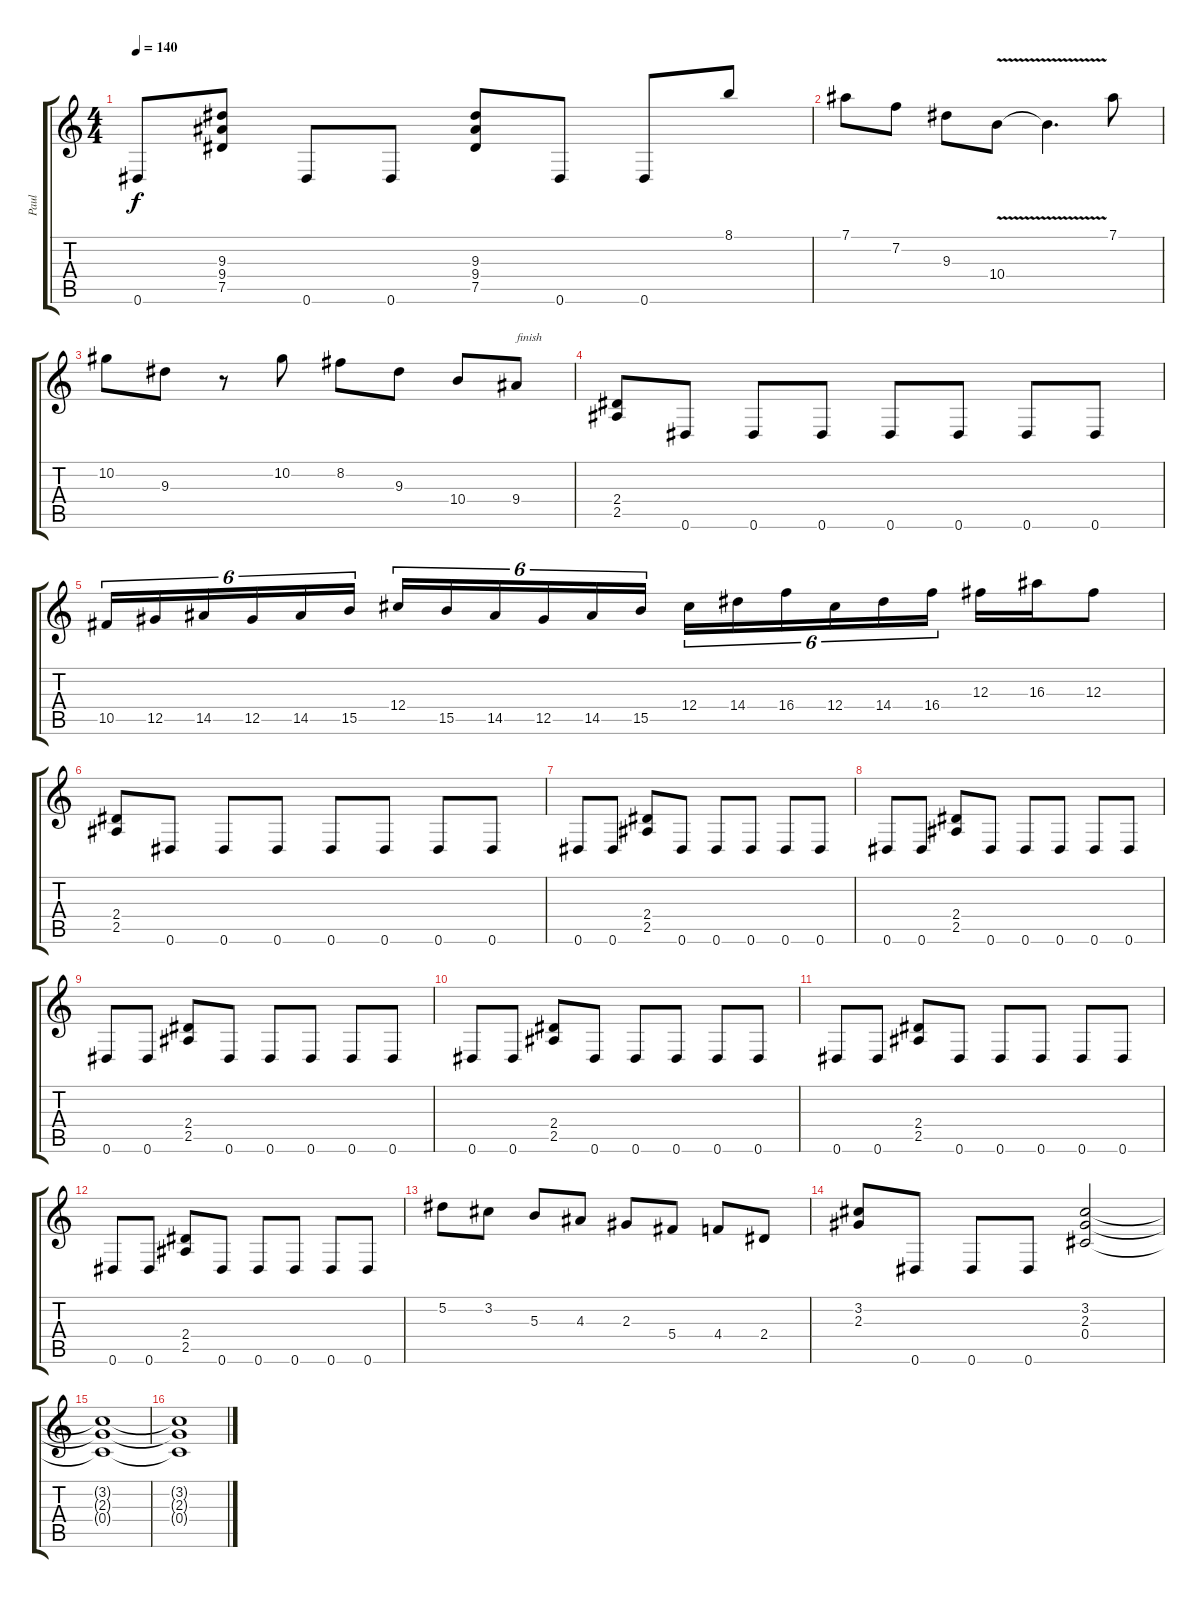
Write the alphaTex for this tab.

\track ("Paul" "Paul") {instrument distortionguitar}
\staff {score tabs}
\tuning (Eb4 Bb3 Gb3 Db3 Ab2 Eb2) {hide}
\ts (4 4)
\tempo 140
\clef g2
\ks c
0.6.8{dy f} (9.3 9.4 7.5).8 0.6.8 0.6.8 (9.3 9.4 7.5).8 0.6.8 0.6.8 8.1.8 |
7.1.8 7.2.8 9.3.8 10.4{v}.8 10.4{t}.4{d} 7.1.8 |
10.2.8 9.3.8 r.8 10.2.8 8.2.8 9.3.8 10.4.8 9.4.8{txt "finish"} |
(2.4 2.5).8 0.6.8 0.6.8 0.6.8 0.6.8 0.6.8 0.6.8 0.6.8 |
10.5.16{tu (6 4)} 12.5.16{tu (6 4)} 14.5.16{tu (6 4)} 12.5.16{tu (6 4)} 14.5.16{tu (6 4)} 15.5.16{tu (6 4)} 12.4.16{tu (6 4)} 15.5.16{tu (6 4)} 14.5.16{tu (6 4)} 12.5.16{tu (6 4)} 14.5.16{tu (6 4)} 15.5.16{tu (6 4)} 12.4.16{tu (6 4)} 14.4.16{tu (6 4)} 16.4.16{tu (6 4)} 12.4.16{tu (6 4)} 14.4.16{tu (6 4)} 16.4.16{tu (6 4)} 12.3.16 16.3.16 12.3.8 |
(2.4 2.5).8 0.6.8 0.6.8 0.6.8 0.6.8 0.6.8 0.6.8 0.6.8 |
0.6.8 0.6.8 (2.4 2.5).8 0.6.8 0.6.8 0.6.8 0.6.8 0.6.8 |
0.6.8 0.6.8 (2.4 2.5).8 0.6.8 0.6.8 0.6.8 0.6.8 0.6.8 |
0.6.8 0.6.8 (2.4 2.5).8 0.6.8 0.6.8 0.6.8 0.6.8 0.6.8 |
0.6.8 0.6.8 (2.4 2.5).8 0.6.8 0.6.8 0.6.8 0.6.8 0.6.8 |
0.6.8 0.6.8 (2.4 2.5).8 0.6.8 0.6.8 0.6.8 0.6.8 0.6.8 |
0.6.8 0.6.8 (2.4 2.5).8 0.6.8 0.6.8 0.6.8 0.6.8 0.6.8 |
5.2.8 3.2.8 5.3.8 4.3.8 2.3.8 5.4.8 4.4.8 2.4.8 |
(3.2 2.3).8 0.6.8 0.6.8 0.6.8 (3.2 2.3 0.4).2 |
(3.2{t} 2.3{t} 0.4{t}).1 |
(3.2{t} 2.3{t} 0.4{t}).1
